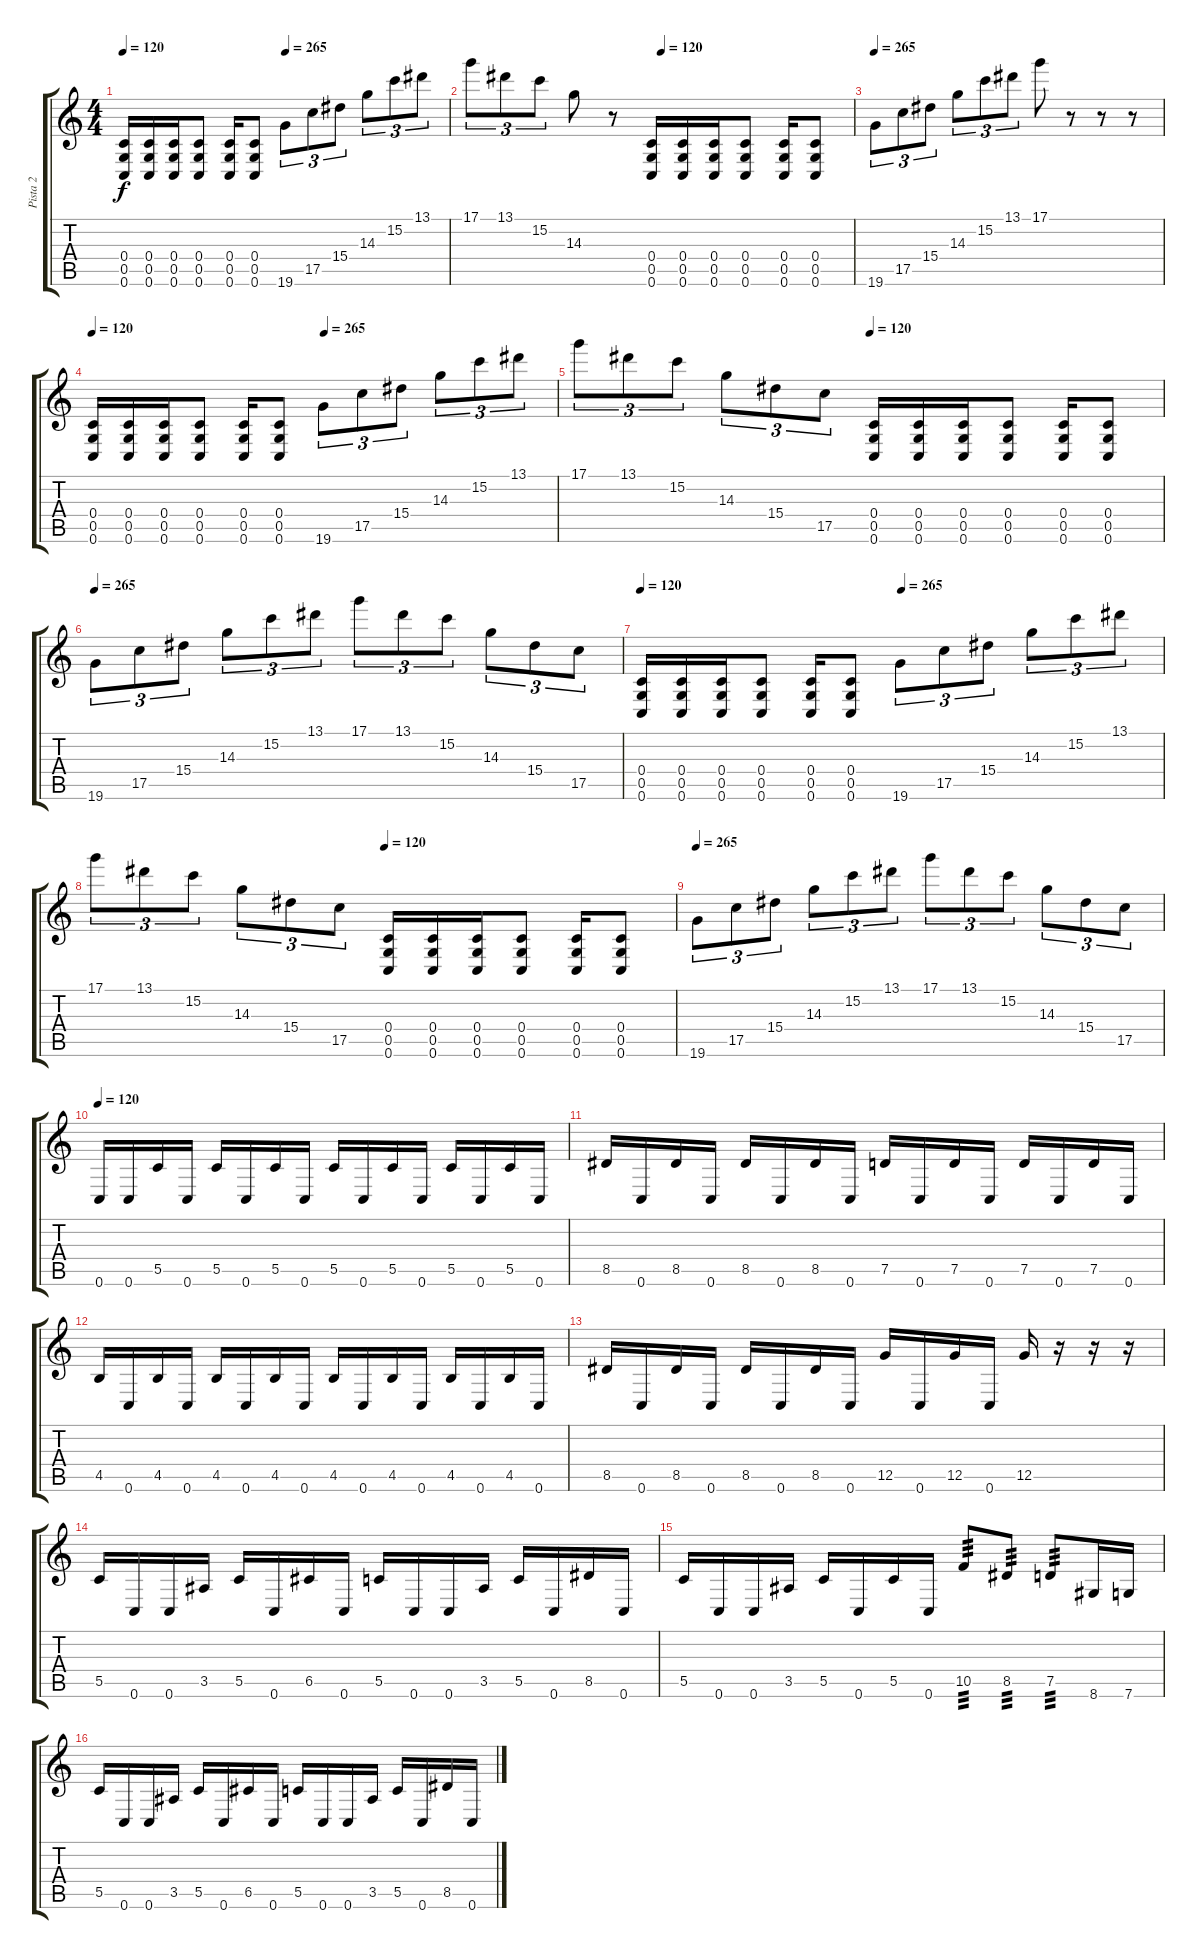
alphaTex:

\track ("Pista 2" "Pista 2") {instrument distortionguitar}
\staff {score tabs}
\tuning (D4 A3 F3 C3 G2 C2) {hide}
\ts (4 4)
\tempo 120
\tempo (265 0.5)
\clef g2
\ks c
(0.4 0.5 0.6).16{dy f} (0.4 0.5 0.6).16 (0.4 0.5 0.6).16 (0.4 0.5 0.6).8 (0.4 0.5 0.6).16 (0.4 0.5 0.6).8 19.6.8{tu (3 2) instrument distortionguitar} 17.5.8{tu (3 2)} 15.4.8{tu (3 2)} 14.3.8{tu (3 2)} 15.2.8{tu (3 2)} 13.1.8{tu (3 2)} |
\tempo (120 0.5)
17.1.8{tu (3 2)} 13.1.8{tu (3 2)} 15.2.8{tu (3 2)} 14.3.8 r.8 (0.4 0.5 0.6).16 (0.4 0.5 0.6).16 (0.4 0.5 0.6).16 (0.4 0.5 0.6).8 (0.4 0.5 0.6).16 (0.4 0.5 0.6).8 |
\tempo 265
19.6.8{tu (3 2) instrument distortionguitar} 17.5.8{tu (3 2)} 15.4.8{tu (3 2)} 14.3.8{tu (3 2)} 15.2.8{tu (3 2)} 13.1.8{tu (3 2)} 17.1.8 r.8 r.8 r.8 |
\tempo 120
\tempo (265 0.5)
(0.4 0.5 0.6).16 (0.4 0.5 0.6).16 (0.4 0.5 0.6).16 (0.4 0.5 0.6).8 (0.4 0.5 0.6).16 (0.4 0.5 0.6).8 19.6.8{tu (3 2) instrument distortionguitar} 17.5.8{tu (3 2)} 15.4.8{tu (3 2)} 14.3.8{tu (3 2)} 15.2.8{tu (3 2)} 13.1.8{tu (3 2)} |
\tempo (120 0.5)
17.1.8{tu (3 2)} 13.1.8{tu (3 2)} 15.2.8{tu (3 2)} 14.3.8{tu (3 2)} 15.4.8{tu (3 2)} 17.5.8{tu (3 2)} (0.4 0.5 0.6).16 (0.4 0.5 0.6).16 (0.4 0.5 0.6).16 (0.4 0.5 0.6).8 (0.4 0.5 0.6).16 (0.4 0.5 0.6).8 |
\tempo 265
19.6.8{tu (3 2) instrument distortionguitar} 17.5.8{tu (3 2)} 15.4.8{tu (3 2)} 14.3.8{tu (3 2)} 15.2.8{tu (3 2)} 13.1.8{tu (3 2)} 17.1.8{tu (3 2)} 13.1.8{tu (3 2)} 15.2.8{tu (3 2)} 14.3.8{tu (3 2)} 15.4.8{tu (3 2)} 17.5.8{tu (3 2)} |
\tempo 120
\tempo (265 0.5)
(0.4 0.5 0.6).16 (0.4 0.5 0.6).16 (0.4 0.5 0.6).16 (0.4 0.5 0.6).8 (0.4 0.5 0.6).16 (0.4 0.5 0.6).8 19.6.8{tu (3 2) instrument distortionguitar} 17.5.8{tu (3 2)} 15.4.8{tu (3 2)} 14.3.8{tu (3 2)} 15.2.8{tu (3 2)} 13.1.8{tu (3 2)} |
\tempo (120 0.5)
17.1.8{tu (3 2)} 13.1.8{tu (3 2)} 15.2.8{tu (3 2)} 14.3.8{tu (3 2)} 15.4.8{tu (3 2)} 17.5.8{tu (3 2)} (0.4 0.5 0.6).16 (0.4 0.5 0.6).16 (0.4 0.5 0.6).16 (0.4 0.5 0.6).8 (0.4 0.5 0.6).16 (0.4 0.5 0.6).8 |
\tempo 265
19.6.8{tu (3 2) instrument distortionguitar} 17.5.8{tu (3 2)} 15.4.8{tu (3 2)} 14.3.8{tu (3 2)} 15.2.8{tu (3 2)} 13.1.8{tu (3 2)} 17.1.8{tu (3 2)} 13.1.8{tu (3 2)} 15.2.8{tu (3 2)} 14.3.8{tu (3 2)} 15.4.8{tu (3 2)} 17.5.8{tu (3 2)} |
\tempo 120
0.6.16 0.6.16 5.5.16 0.6.16 5.5.16 0.6.16 5.5.16 0.6.16 5.5.16 0.6.16 5.5.16 0.6.16 5.5.16 0.6.16 5.5.16 0.6.16 |
8.5.16 0.6.16 8.5.16 0.6.16 8.5.16 0.6.16 8.5.16 0.6.16 7.5.16 0.6.16 7.5.16 0.6.16 7.5.16 0.6.16 7.5.16 0.6.16 |
4.5.16 0.6.16 4.5.16 0.6.16 4.5.16 0.6.16 4.5.16 0.6.16 4.5.16 0.6.16 4.5.16 0.6.16 4.5.16 0.6.16 4.5.16 0.6.16 |
8.5.16 0.6.16 8.5.16 0.6.16 8.5.16 0.6.16 8.5.16 0.6.16 12.5.16 0.6.16 12.5.16 0.6.16 12.5.16 r.16 r.16 r.16 |
5.5.16 0.6.16 0.6.16 3.5.16 5.5.16 0.6.16 6.5.16 0.6.16 5.5.16 0.6.16 0.6.16 3.5.16 5.5.16 0.6.16 8.5.16 0.6.16 |
5.5.16 0.6.16 0.6.16 3.5.16 5.5.16 0.6.16 5.5.16 0.6.16 10.5.8{tp 3} 8.5.8{tp 3} 7.5.8{tp 3} 8.6.16 7.6.16 |
5.5.16 0.6.16 0.6.16 3.5.16 5.5.16 0.6.16 6.5.16 0.6.16 5.5.16 0.6.16 0.6.16 3.5.16 5.5.16 0.6.16 8.5.16 0.6.16
